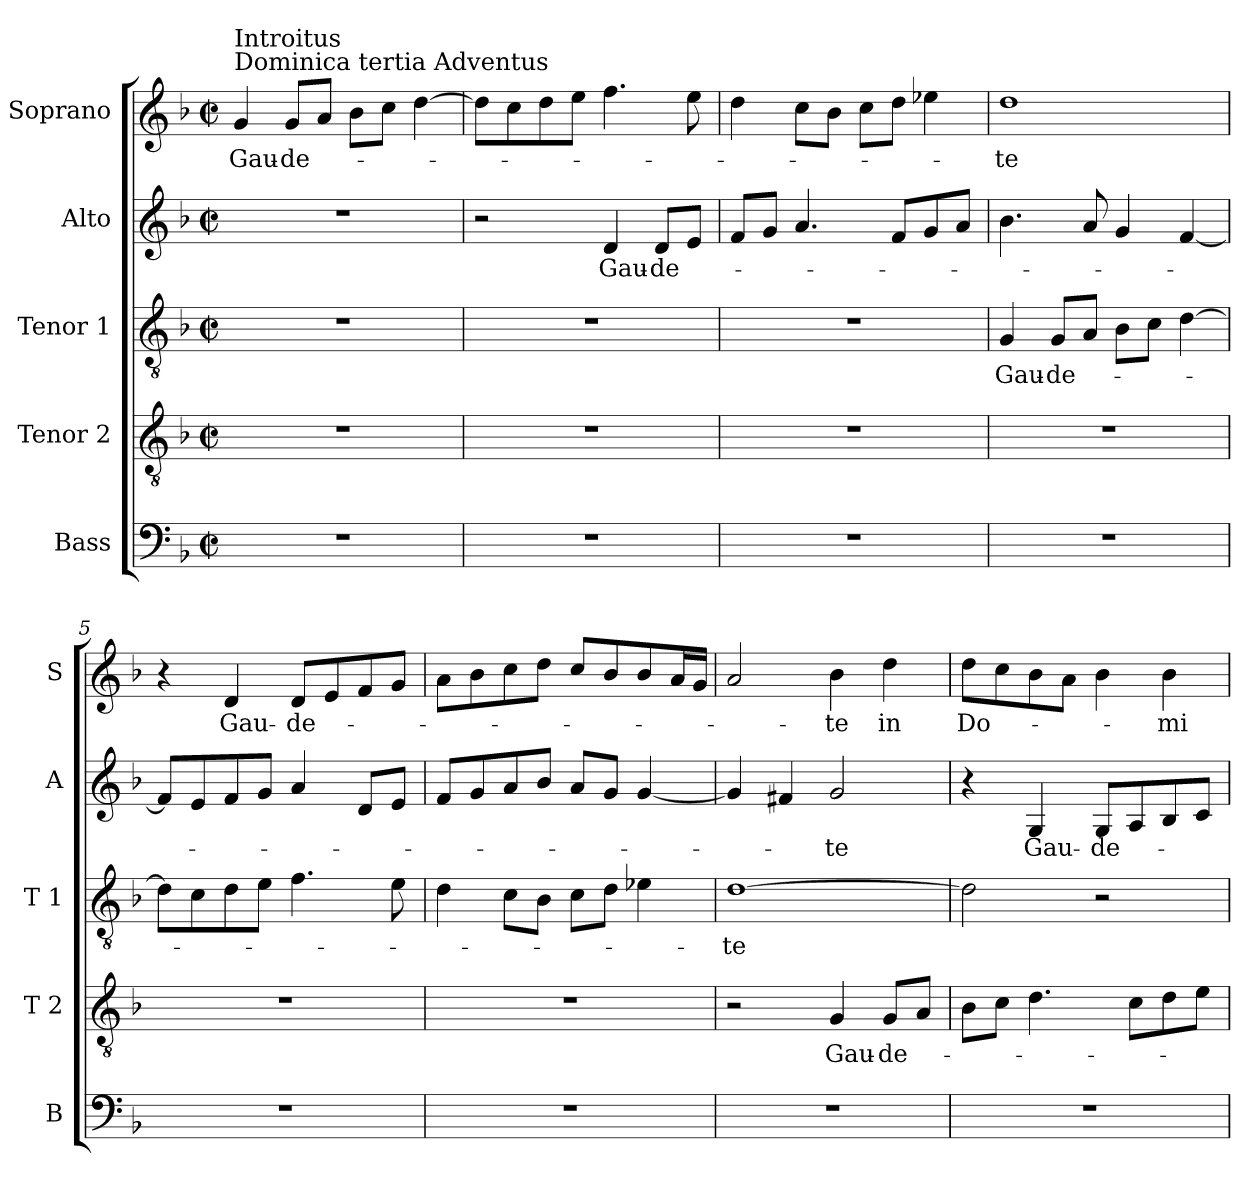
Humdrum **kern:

**kern	**kern	**text	**kern	**text	**kern	**text	**kern	**text
*part5	*part4	*part4	*part3	*part3	*part2	*part2	*part1	*part1
*staff5	*staff4	*staff4	*staff3	*staff3	*staff2	*staff2	*staff1	*staff1
*I"Bass	*I"Tenor 2	*	*I"Tenor 1	*	*I"Alto	*	*I"Soprano	*
*I'B	*I'T 2	*	*I'T 1	*	*I'A	*	*I'S	*
*clefF4	*clefGv2	*	*clefGv2	*	*clefG2	*	*clefG2	*
*k[b-]	*k[b-]	*	*k[b-]	*	*k[b-]	*	*k[b-]	*
*F:	*F:	*	*F:	*	*F:	*	*F:	*
*M2/2	*M2/2	*	*M2/2	*	*M2/2	*	*M2/2	*
*met(c|)	*met(c|)	*	*met(c|)	*	*met(c|)	*	*met(c|)	*
=1	=1	=1	=1	=1	=1	=1	=1	=1
!	!	!	!	!	!	!	!LO:TX:a:t=Introitus\nDominica tertia Adventus	!
!	!	!	!	!	!	!	!	!LO:LY:b
1r	1r	.	1r	.	1r	.	4g/	Gau-
!	!	!	!	!	!	!	!	!LO:LY:b
.	.	.	.	.	.	.	8g/L	-de-
.	.	.	.	.	.	.	8a/J	.
.	.	.	.	.	.	.	8b-\L	.
.	.	.	.	.	.	.	8cc\J	.
.	.	.	.	.	.	.	[4dd\	.
=2	=2	=2	=2	=2	=2	=2	=2	=2
1r	1r	.	1r	.	2r	.	8dd\L]	.
.	.	.	.	.	.	.	8cc\	.
.	.	.	.	.	.	.	8dd\	.
.	.	.	.	.	.	.	8ee\J	.
!	!	!	!	!	!	!LO:LY:b	!	!
.	.	.	.	.	4d/	Gau-	4.ff\	.
!	!	!	!	!	!	!LO:LY:b	!	!
.	.	.	.	.	8d/L	-de-	.	.
.	.	.	.	.	8e/J	.	8ee\	.
=3	=3	=3	=3	=3	=3	=3	=3	=3
1r	1r	.	1r	.	8f/L	.	4dd\	.
.	.	.	.	.	8g/J	.	.	.
.	.	.	.	.	4.a/	.	8cc\L	.
.	.	.	.	.	.	.	8b-\J	.
.	.	.	.	.	.	.	8cc\L	.
.	.	.	.	.	8f/L	.	8dd\J	.
.	.	.	.	.	8g/	.	4ee-X\	.
.	.	.	.	.	8a/J	.	.	.
=4	=4	=4	=4	=4	=4	=4	=4	=4
!	!	!	!	!LO:LY:b	!	!	!	!LO:LY:b
1r	1r	.	4G/	Gau-	4.b-\	.	1dd	-te
!	!	!	!	!LO:LY:b	!	!	!	!
.	.	.	8G/L	-de-	.	.	.	.
.	.	.	8A/J	.	8a/	.	.	.
.	.	.	8B-\L	.	4g/	.	.	.
.	.	.	8c\J	.	.	.	.	.
.	.	.	[4d\	.	[4f/	.	.	.
!!LO:LB:g=z
=5	=5	=5	=5	=5	=5	=5	=5	=5
1r	1r	.	8d\L]	.	8f/L]	.	4r	.
.	.	.	8c\	.	8e/	.	.	.
!	!	!	!	!	!	!	!	!LO:LY:b
.	.	.	8d\	.	8f/	.	4d/	Gau-
.	.	.	8e\J	.	8g/J	.	.	.
!	!	!	!	!	!	!	!	!LO:LY:b
.	.	.	4.f\	.	4a/	.	8d/L	-de-
.	.	.	.	.	.	.	8e/	.
.	.	.	.	.	8d/L	.	8f/	.
.	.	.	8e\	.	8e/J	.	8g/J	.
=6	=6	=6	=6	=6	=6	=6	=6	=6
1r	1r	.	4d\	.	8f/L	.	8a\L	.
.	.	.	.	.	8g/	.	8b-\	.
.	.	.	8c\L	.	8a/	.	8cc\	.
.	.	.	8B-\J	.	8b-/J	.	8dd\J	.
.	.	.	8c\L	.	8a/L	.	8cc/L	.
.	.	.	8d\J	.	8g/J	.	8b-/	.
.	.	.	4e-X\	.	[4g/	.	8b-/	.
.	.	.	.	.	.	.	16a/L	.
.	.	.	.	.	.	.	16g/JJ	.
=7	=7	=7	=7	=7	=7	=7	=7	=7
!	!	!	!	!LO:LY:b	!	!	!	!
1r	2r	.	[1d	-te	4g/]	.	2a/	.
.	.	.	.	.	4f#X/	.	.	.
!	!	!LO:LY:b	!	!	!	!LO:LY:b	!	!LO:LY:b
.	4G/	Gau-	.	.	2g/	-te	4b-\	-te
!	!	!LO:LY:b	!	!	!	!	!	!LO:LY:b
.	8G/L	-de-	.	.	.	.	4dd\	in
.	8A/J	.	.	.	.	.	.	.
=8	=8	=8	=8	=8	=8	=8	=8	=8
!	!	!	!	!	!	!	!	!LO:LY:b
1r	8B-\L	.	2d\]	.	4r	.	8dd\L	Do-
.	8c\J	.	.	.	.	.	8cc\	.
!	!	!	!	!	!	!LO:LY:b	!	!
.	4.d\	.	.	.	4G/	Gau-	8b-\	.
.	.	.	.	.	.	.	8a\J	.
!	!	!	!	!	!	!LO:LY:b	!	!
.	.	.	2r	.	8G/L	-de-	4b-\	.
.	8c\L	.	.	.	8A/	.	.	.
!	!	!	!	!	!	!	!	!LO:LY:b
.	8d\	.	.	.	8B-/	.	4b-\	-mi-
.	8e\J	.	.	.	8c/J	.	.	.
=	=	=	=	=	=	=	=	=
*-	*-	*-	*-	*-	*-	*-	*-	*-
